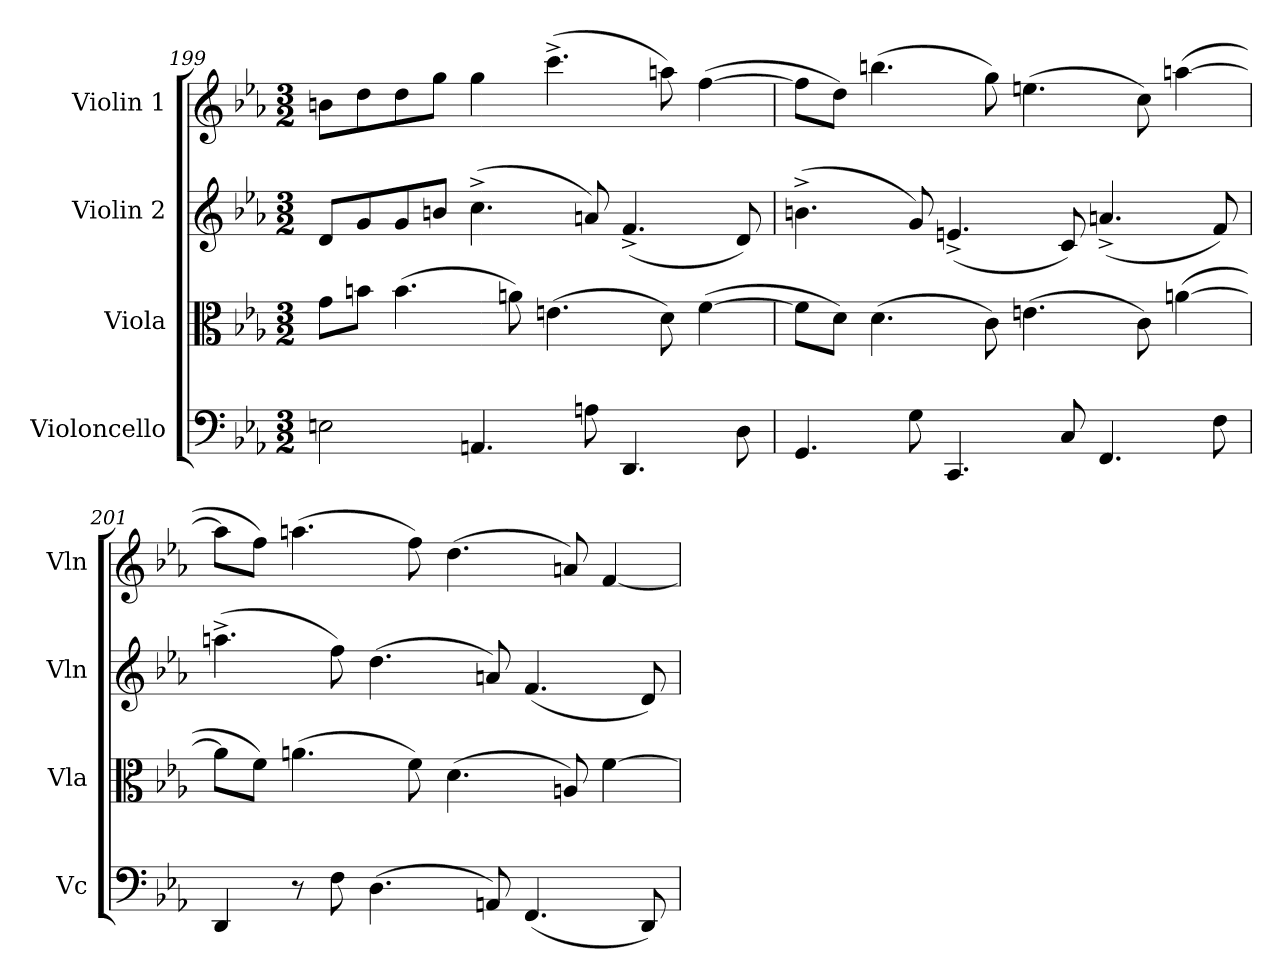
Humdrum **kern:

**kern	**kern	**kern	**kern
*part4	*part3	*part2	*part1
*staff4	*staff3	*staff2	*staff1
*I"Violoncello	*I"Viola	*I"Violin 2	*I"Violin 1
*I'Vc	*I'Vla	*I'Vln	*I'Vln
*clefF4	*clefC3	*clefG2	*clefG2
*k[b-e-a-]	*k[b-e-a-]	*k[b-e-a-]	*k[b-e-a-]
*M3/2	*M3/2	*M3/2	*M3/2
=199	=199	=199	=199
2En\	8g\L	8d/L	8bn\L
.	8bn\J	8g/	8dd\
.	(4.b\	8g/	8dd\
.	.	8bn/J	8gg\J
4.AAn/	.	(4.cc^\	4gg\
.	8an\)	.	.
.	(4.en\	.	(4.ccc^\
8An\	.	8an/)	.
4.DD/	.	(4.f^/	.
.	8d\)	.	8aan\)
.	([4f\	.	([4ff\
8D\	.	8d/)	.
!!LO:LB:g=z
=200	=200	=200	=200
4.GG/	8f\L]	(4.bn^\	8ff\L]
.	8d\J)	.	8dd\J)
.	(4.d\	.	(4.bbn\
8G\	.	8g/)	.
4.CC/	.	(4.en^/	.
.	8c\)	.	8gg\)
.	(4.en\	.	(4.een\
8C/	.	8c/)	.
4.FF/	.	(4.an^/	.
.	8c\)	.	8cc\)
.	([4an\	.	([4aan\
8F\	.	8f/)	.
=201	=201	=201	=201
4DD/	8a\L]	(4.aan^\	8aa\L]
.	8f\J)	.	8ff\J)
8r	(4.an\	.	(4.aan\
8F\	.	8ff\)	.
(4.D\	.	(4.dd\	.
.	8f\)	.	8ff\)
.	(4.d\	.	(4.dd\
8AAn/)	.	8an/)	.
(4.FF/	.	(4.f/	.
.	8An/)	.	8an/)
.	[4f\	.	[4f/
8DD/)	.	8d/)	.
=	=	=	=
*-	*-	*-	*-
